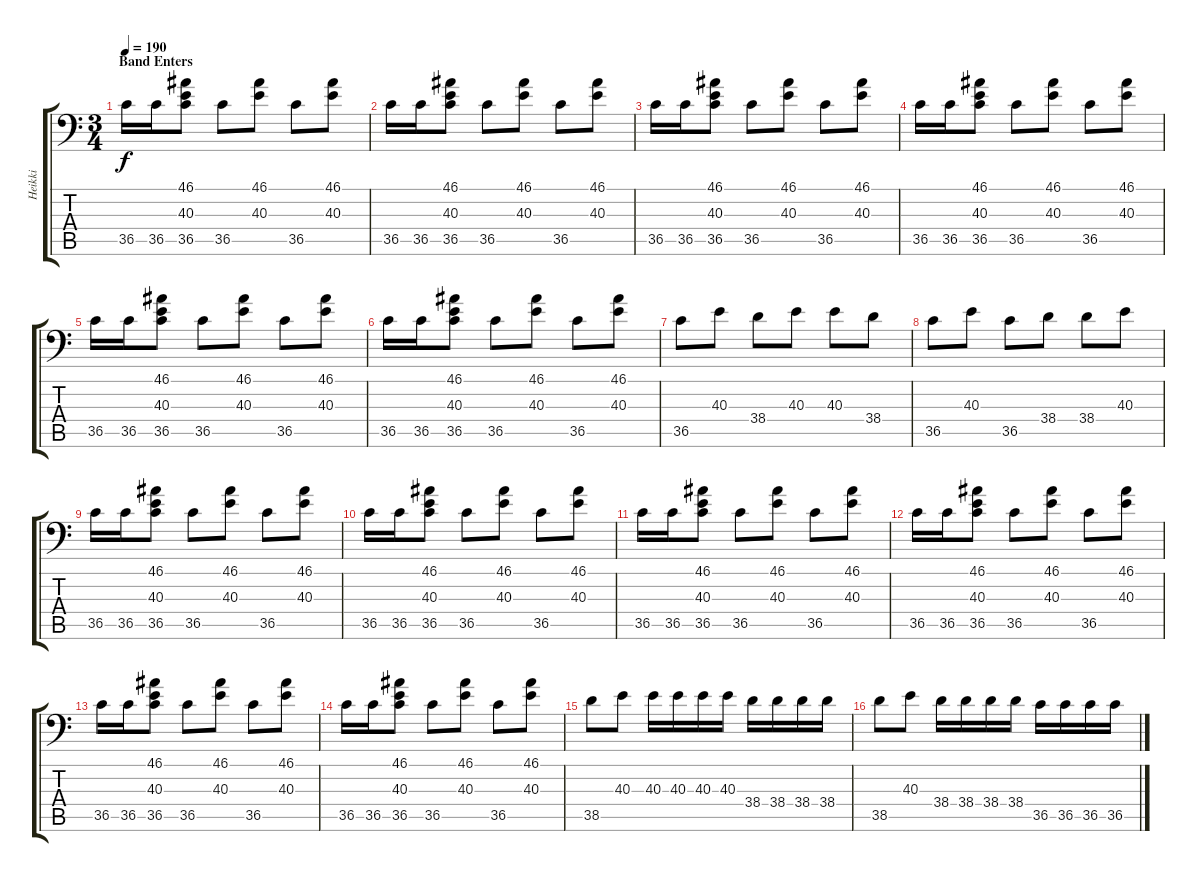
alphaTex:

\track ("Heikki" "Heikki") {instrument acousticgrandpiano}
\staff {score tabs}
\tuning (C-1 C-1 C-1 C-1 C-1 C-1) {hide}
\ts (3 4)
\section ("" "Band Enters")
\tempo 190
\clef f4
\ks c
36.5.16{dy f} 36.5.16 (46.1 40.3 36.5).8 36.5.8 (46.1 40.3).8 36.5.8 (46.1 40.3).8 |
36.5.16 36.5.16 (46.1 40.3 36.5).8 36.5.8 (46.1 40.3).8 36.5.8 (46.1 40.3).8 |
36.5.16 36.5.16 (46.1 40.3 36.5).8 36.5.8 (46.1 40.3).8 36.5.8 (46.1 40.3).8 |
36.5.16 36.5.16 (46.1 40.3 36.5).8 36.5.8 (46.1 40.3).8 36.5.8 (46.1 40.3).8 |
36.5.16 36.5.16 (46.1 40.3 36.5).8 36.5.8 (46.1 40.3).8 36.5.8 (46.1 40.3).8 |
36.5.16 36.5.16 (46.1 40.3 36.5).8 36.5.8 (46.1 40.3).8 36.5.8 (46.1 40.3).8 |
36.5.8 40.3.8 38.4.8 40.3.8 40.3.8 38.4.8 |
36.5.8 40.3.8 36.5.8 38.4.8 38.4.8 40.3.8 |
36.5.16 36.5.16 (46.1 40.3 36.5).8 36.5.8 (46.1 40.3).8 36.5.8 (46.1 40.3).8 |
36.5.16 36.5.16 (46.1 40.3 36.5).8 36.5.8 (46.1 40.3).8 36.5.8 (46.1 40.3).8 |
36.5.16 36.5.16 (46.1 40.3 36.5).8 36.5.8 (46.1 40.3).8 36.5.8 (46.1 40.3).8 |
36.5.16 36.5.16 (46.1 40.3 36.5).8 36.5.8 (46.1 40.3).8 36.5.8 (46.1 40.3).8 |
36.5.16 36.5.16 (46.1 40.3 36.5).8 36.5.8 (46.1 40.3).8 36.5.8 (46.1 40.3).8 |
36.5.16 36.5.16 (46.1 40.3 36.5).8 36.5.8 (46.1 40.3).8 36.5.8 (46.1 40.3).8 |
38.5.8 40.3.8 40.3.16 40.3.16 40.3.16 40.3.16 38.4.16 38.4.16 38.4.16 38.4.16 |
38.5.8 40.3.8 38.4.16 38.4.16 38.4.16 38.4.16 36.5.16 36.5.16 36.5.16 36.5.16
